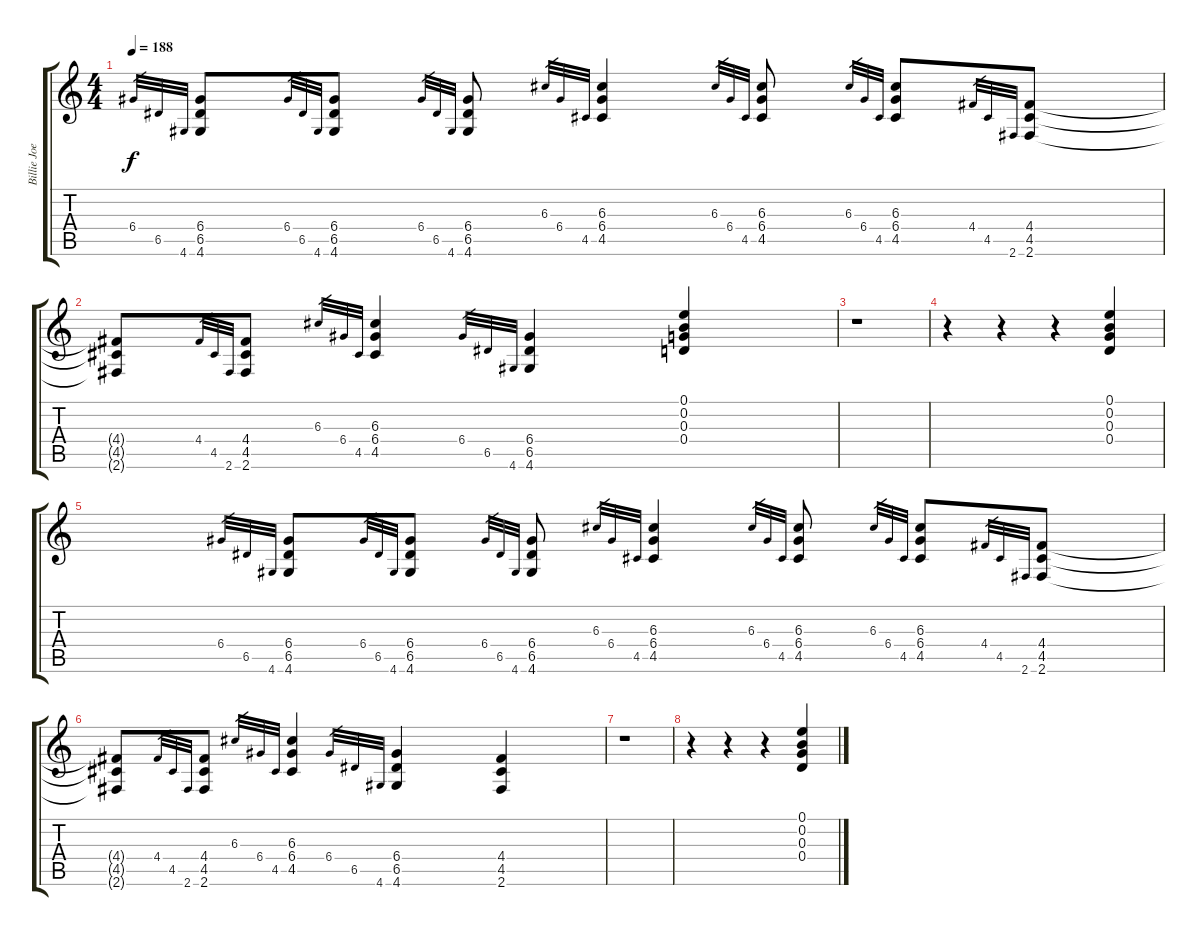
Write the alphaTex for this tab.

\track ("Billie Joe Armstrong" "Billie Joe") {instrument overdrivenguitar}
\staff {score tabs}
\tuning (E4 B3 G3 D3 A2 E2) {hide}
\ts (4 4)
\tempo 188
\clef g2
\ks c
6.4.32{gr dy f} 6.5.32{gr} 4.6.32{gr} (6.4 6.5 4.6).8 6.4.32{gr} 6.5.32{gr} 4.6.32{gr} (6.4 6.5 4.6).8 6.4.32{gr} 6.5.32{gr} 4.6.32{gr} (6.4 6.5 4.6).8 6.3.32{gr} 6.4.32{gr} 4.5.32{gr} (6.3 6.4 4.5).4 6.3.32{gr} 6.4.32{gr} 4.5.32{gr} (6.3 6.4 4.5).8 6.3.32{gr} 6.4.32{gr} 4.5.32{gr} (6.3 6.4 4.5).8 4.4.32{gr} 4.5.32{gr} 2.6.32{gr} (4.4 4.5 2.6).8 |
(4.4{t} 4.5{t} 2.6{t}).8 4.4.32{gr} 4.5.32{gr} 2.6.32{gr} (4.4 4.5 2.6).8 6.3.32{gr} 6.4.32{gr} 4.5.32{gr} (6.3 6.4 4.5).4 6.4.32{gr} 6.5.32{gr} 4.6.32{gr} (6.4 6.5 4.6).4 (0.1 0.2 0.3 0.4).4{balance 16} |
r.1 |
r.4 r.4 r.4 (0.1 0.2 0.3 0.4).4 |
6.4.32{gr} 6.5.32{gr} 4.6.32{gr} (6.4 6.5 4.6).8{balance 8} 6.4.32{gr} 6.5.32{gr} 4.6.32{gr} (6.4 6.5 4.6).8 6.4.32{gr} 6.5.32{gr} 4.6.32{gr} (6.4 6.5 4.6).8 6.3.32{gr} 6.4.32{gr} 4.5.32{gr} (6.3 6.4 4.5).4 6.3.32{gr} 6.4.32{gr} 4.5.32{gr} (6.3 6.4 4.5).8 6.3.32{gr} 6.4.32{gr} 4.5.32{gr} (6.3 6.4 4.5).8 4.4.32{gr} 4.5.32{gr} 2.6.32{gr} (4.4 4.5 2.6).8 |
(4.4{t} 4.5{t} 2.6{t}).8 4.4.32{gr} 4.5.32{gr} 2.6.32{gr} (4.4 4.5 2.6).8 6.3.32{gr} 6.4.32{gr} 4.5.32{gr} (6.3 6.4 4.5).4 6.4.32{gr} 6.5.32{gr} 4.6.32{gr} (6.4 6.5 4.6).4 (4.4 4.5 2.6).4 |
r.1 |
r.4 r.4 r.4 (0.1 0.2 0.3 0.4).4{balance 16}
